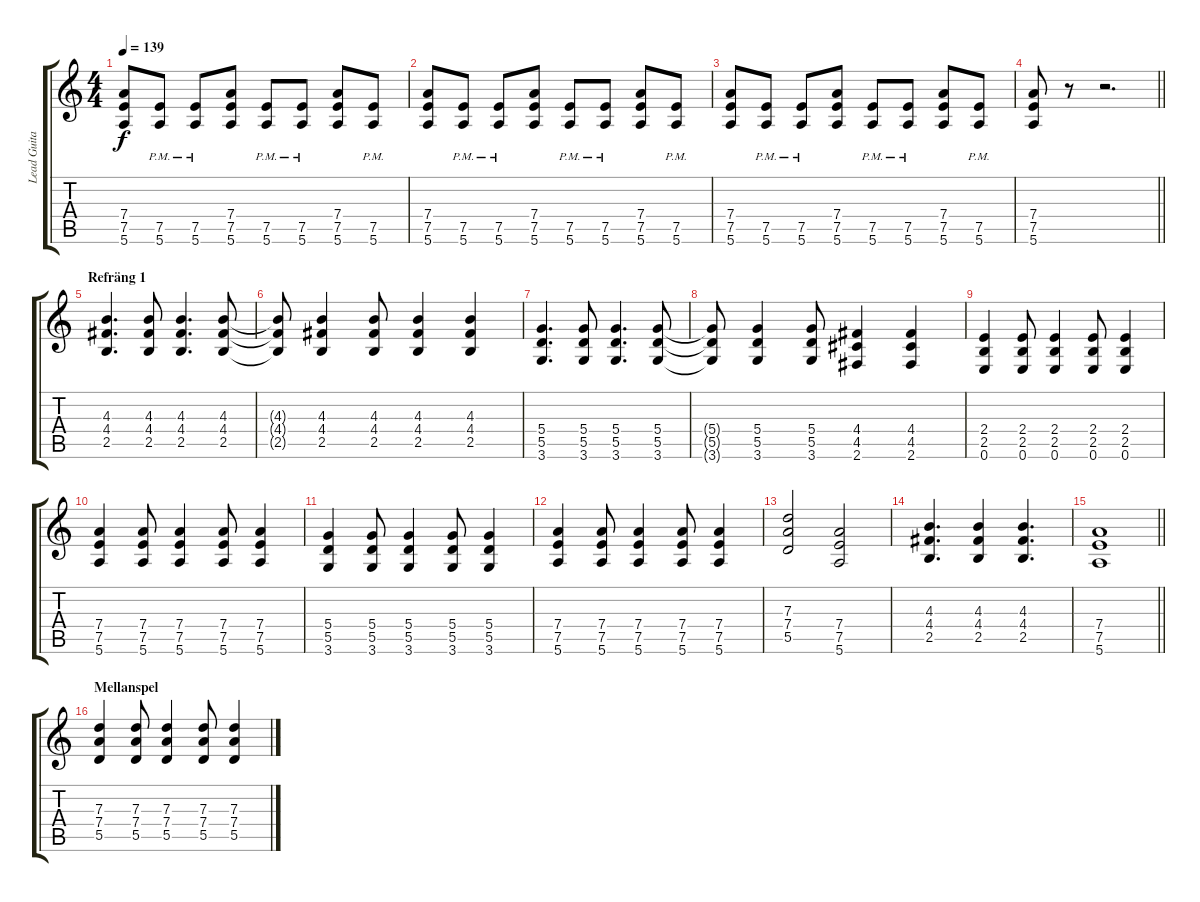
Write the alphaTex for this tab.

\track ("Lead Guitar" "Lead Guita") {instrument overdrivenguitar}
\staff {score tabs}
\tuning (E4 B3 G3 D3 A2 E2) {hide}
\ts (4 4)
\tempo 139
\clef g2
\ks c
(7.4 7.5 5.6).8{dy f} (7.5{pm} 5.6).8 (7.5{pm} 5.6).8 (7.4 7.5 5.6).8 (7.5{pm} 5.6).8 (7.5{pm} 5.6).8 (7.4 7.5 5.6).8 (7.5{pm} 5.6).8 |
(7.4 7.5 5.6).8 (7.5{pm} 5.6).8 (7.5{pm} 5.6).8 (7.4 7.5 5.6).8 (7.5{pm} 5.6).8 (7.5{pm} 5.6).8 (7.4 7.5 5.6).8 (7.5{pm} 5.6).8 |
(7.4 7.5 5.6).8 (7.5{pm} 5.6).8 (7.5{pm} 5.6).8 (7.4 7.5 5.6).8 (7.5{pm} 5.6).8 (7.5{pm} 5.6).8 (7.4 7.5 5.6).8 (7.5{pm} 5.6).8 |
\barLineRight lightlight
(7.4 7.5 5.6).8 r.8 r.2{d} |
\section ("" "Refräng 1")
(4.3 4.4 2.5).4{d} (4.3 4.4 2.5).8 (4.3 4.4 2.5).4{d} (4.3 4.4 2.5).8 |
(4.3{t} 4.4{t} 2.5{t}).8 (4.3 4.4 2.5).4 (4.3 4.4 2.5).8 (4.3 4.4 2.5).4 (4.3 4.4 2.5).4 |
(5.4 5.5 3.6).4{d} (5.4 5.5 3.6).8 (5.4 5.5 3.6).4{d} (5.4 5.5 3.6).8 |
(5.4{t} 5.5{t} 3.6{t}).8 (5.4 5.5 3.6).4 (5.4 5.5 3.6).8 (4.4 4.5 2.6).4 (4.4 4.5 2.6).4 |
(2.4 2.5 0.6).4 (2.4 2.5 0.6).8 (2.4 2.5 0.6).4 (2.4 2.5 0.6).8 (2.4 2.5 0.6).4 |
(7.4 7.5 5.6).4 (7.4 7.5 5.6).8 (7.4 7.5 5.6).4 (7.4 7.5 5.6).8 (7.4 7.5 5.6).4 |
(5.4 5.5 3.6).4 (5.4 5.5 3.6).8 (5.4 5.5 3.6).4 (5.4 5.5 3.6).8 (5.4 5.5 3.6).4 |
(7.4 7.5 5.6).4 (7.4 7.5 5.6).8 (7.4 7.5 5.6).4 (7.4 7.5 5.6).8 (7.4 7.5 5.6).4 |
(7.3 7.4 5.5).2 (7.4 7.5 5.6).2 |
(4.3 4.4 2.5).4{d} (4.3 4.4 2.5).4 (4.3 4.4 2.5).4{d} |
\barLineRight lightlight
(7.4 7.5 5.6).1 |
\section ("" "Mellanspel")
(7.3 7.4 5.5).4 (7.3 7.4 5.5).8 (7.3 7.4 5.5).4 (7.3 7.4 5.5).8 (7.3 7.4 5.5).4
